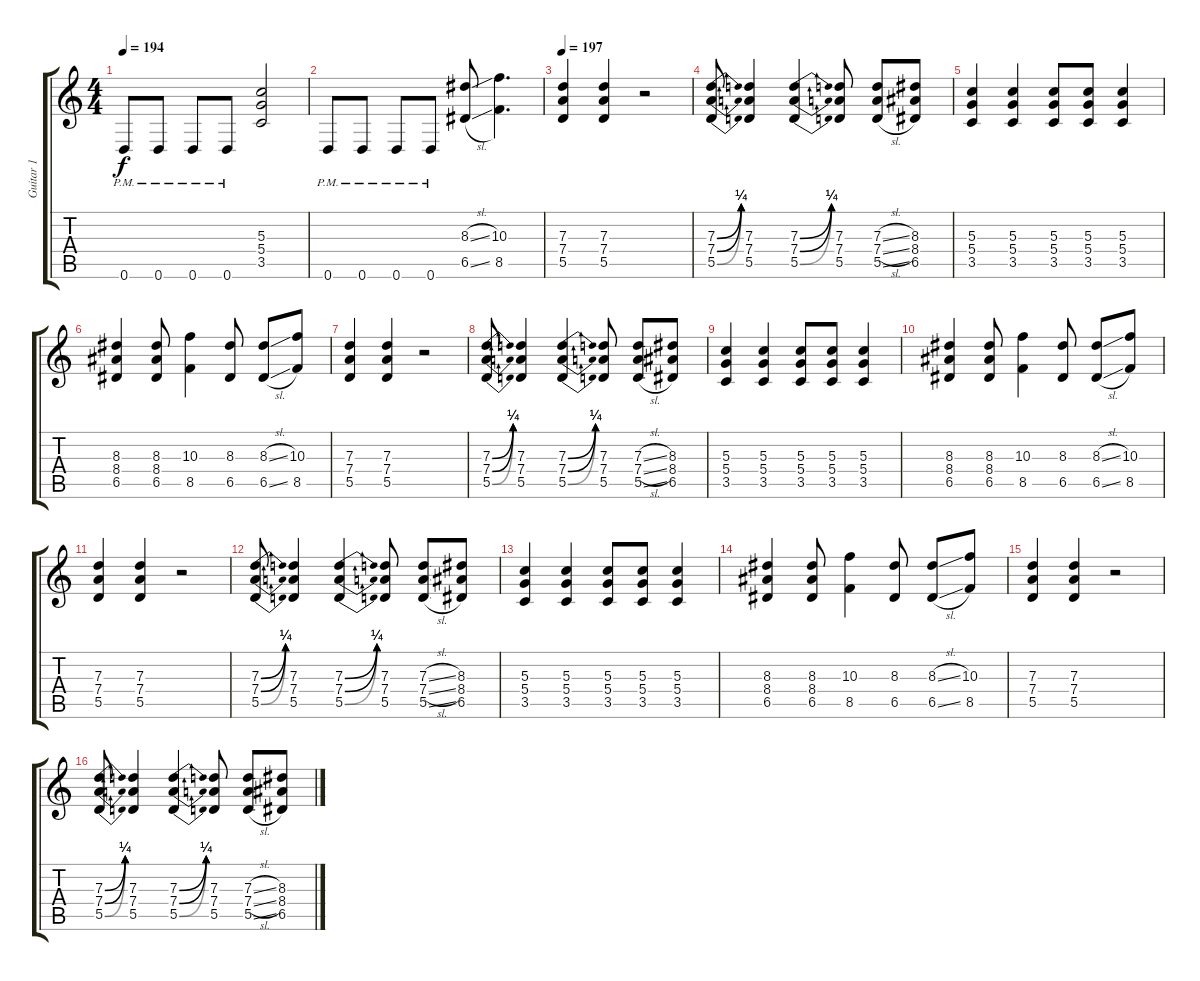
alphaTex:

\track ("Guitar 1" "Guitar 1") {instrument overdrivenguitar}
\staff {score tabs}
\tuning (E4 B3 G3 D3 A2 D2) {hide}
\ts (4 4)
\tempo 194
\clef g2
\ks c
0.6{pm}.8{dy f} 0.6{pm}.8 0.6{pm}.8 0.6{pm}.8 (5.3 5.4 3.5).2 |
0.6{pm}.8 0.6{pm}.8 0.6{pm}.8 0.6{pm}.8 (8.3{sl} 6.5{sl}).8 (10.3 8.5).4{d} |
\tempo 197
(7.3 7.4 5.5).4 (7.3 7.4 5.5).4 r.2 |
(7.3{be (bend 0 0 60 1)} 7.4{be (bend 0 0 60 1)} 5.5{be (bend 0 0 60 1)}).8 (7.3 7.4 5.5).4 (7.3{be (bend 0 0 60 1)} 7.4{be (bend 0 0 60 1)} 5.5{be (bend 0 0 60 1)}).4 (7.3 7.4 5.5).8 (7.3{sl} 7.4{sl} 5.5{sl}).8 (8.3 8.4 6.5).8 |
(5.3 5.4 3.5).4 (5.3 5.4 3.5).4 (5.3 5.4 3.5).8 (5.3 5.4 3.5).8 (5.3 5.4 3.5).4 |
(8.3 8.4 6.5).4 (8.3 8.4 6.5).8 (10.3 8.5).4 (8.3 6.5).8 (8.3{sl} 6.5{sl}).8 (10.3 8.5).8 |
(7.3 7.4 5.5).4 (7.3 7.4 5.5).4 r.2 |
(7.3{be (bend 0 0 60 1)} 7.4{be (bend 0 0 60 1)} 5.5{be (bend 0 0 60 1)}).8 (7.3 7.4 5.5).4 (7.3{be (bend 0 0 60 1)} 7.4{be (bend 0 0 60 1)} 5.5{be (bend 0 0 60 1)}).4 (7.3 7.4 5.5).8 (7.3{sl} 7.4{sl} 5.5{sl}).8 (8.3 8.4 6.5).8 |
(5.3 5.4 3.5).4 (5.3 5.4 3.5).4 (5.3 5.4 3.5).8 (5.3 5.4 3.5).8 (5.3 5.4 3.5).4 |
(8.3 8.4 6.5).4 (8.3 8.4 6.5).8 (10.3 8.5).4 (8.3 6.5).8 (8.3{sl} 6.5{sl}).8 (10.3 8.5).8 |
(7.3 7.4 5.5).4 (7.3 7.4 5.5).4 r.2 |
(7.3{be (bend 0 0 60 1)} 7.4{be (bend 0 0 60 1)} 5.5{be (bend 0 0 60 1)}).8 (7.3 7.4 5.5).4 (7.3{be (bend 0 0 60 1)} 7.4{be (bend 0 0 60 1)} 5.5{be (bend 0 0 60 1)}).4 (7.3 7.4 5.5).8 (7.3{sl} 7.4{sl} 5.5{sl}).8 (8.3 8.4 6.5).8 |
(5.3 5.4 3.5).4 (5.3 5.4 3.5).4 (5.3 5.4 3.5).8 (5.3 5.4 3.5).8 (5.3 5.4 3.5).4 |
(8.3 8.4 6.5).4 (8.3 8.4 6.5).8 (10.3 8.5).4 (8.3 6.5).8 (8.3{sl} 6.5{sl}).8 (10.3 8.5).8 |
(7.3 7.4 5.5).4 (7.3 7.4 5.5).4 r.2 |
(7.3{be (bend 0 0 60 1)} 7.4{be (bend 0 0 60 1)} 5.5{be (bend 0 0 60 1)}).8 (7.3 7.4 5.5).4 (7.3{be (bend 0 0 60 1)} 7.4{be (bend 0 0 60 1)} 5.5{be (bend 0 0 60 1)}).4 (7.3 7.4 5.5).8 (7.3{sl} 7.4{sl} 5.5{sl}).8 (8.3 8.4 6.5).8
